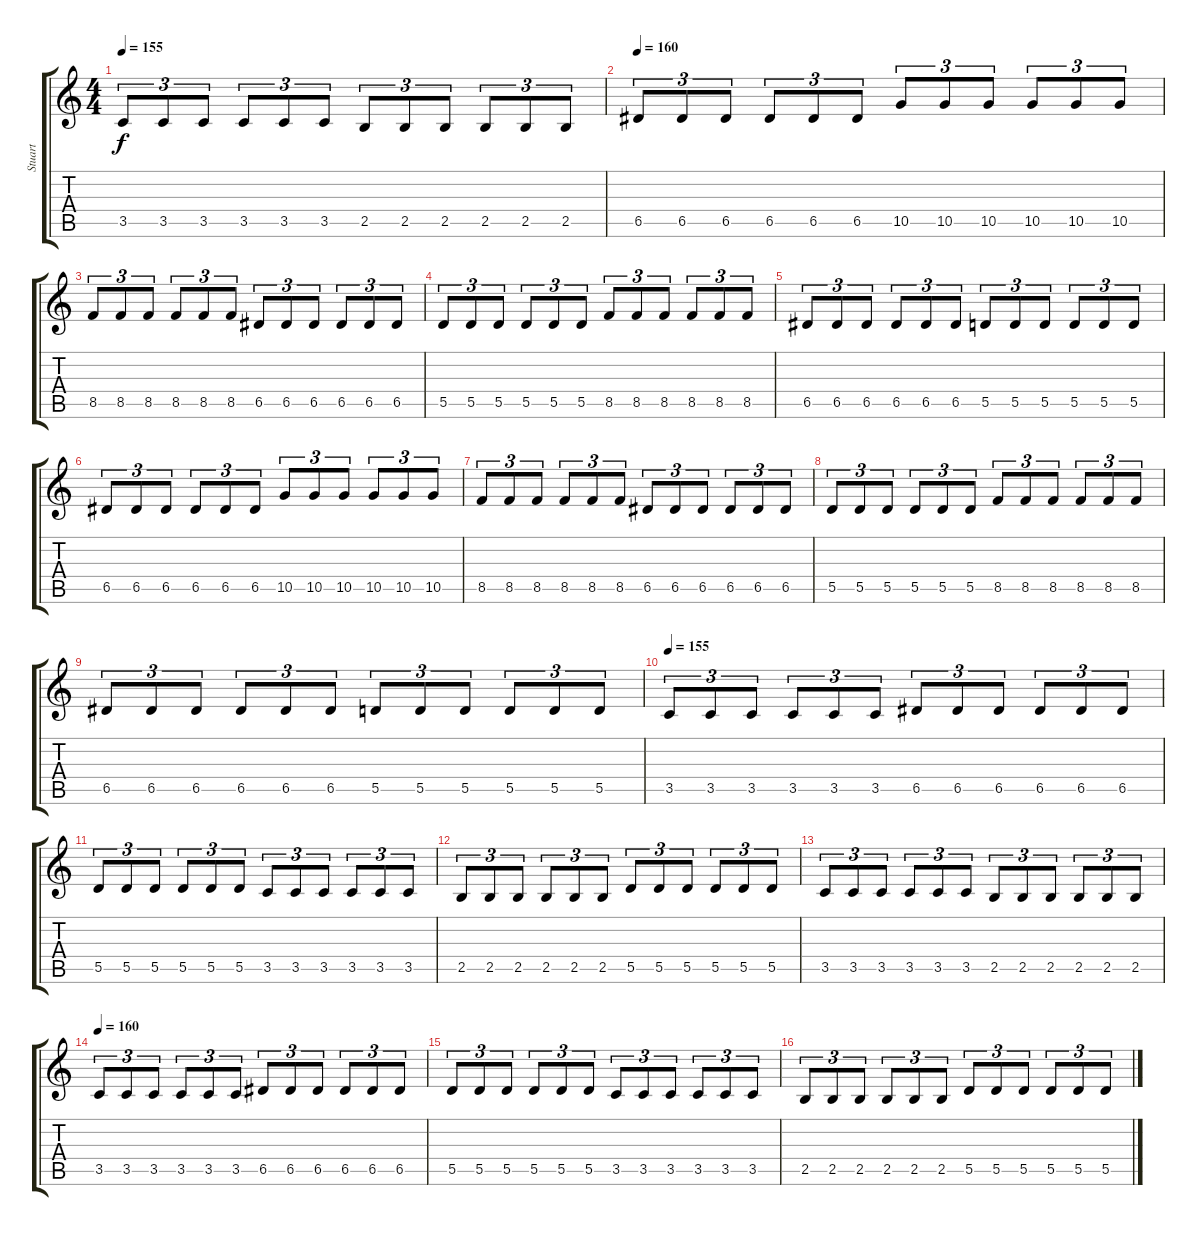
\track ("Stuart" "Stuart") {instrument distortionguitar}
\staff {score tabs}
\tuning (E4 B3 G3 D3 A2 E2) {hide}
\ts (4 4)
\tempo 155
\clef g2
\ks c
3.5.8{tu (3 2) dy f} 3.5.8{tu (3 2)} 3.5.8{tu (3 2)} 3.5.8{tu (3 2)} 3.5.8{tu (3 2)} 3.5.8{tu (3 2)} 2.5.8{tu (3 2)} 2.5.8{tu (3 2)} 2.5.8{tu (3 2)} 2.5.8{tu (3 2)} 2.5.8{tu (3 2)} 2.5.8{tu (3 2)} |
\tempo 160
6.5.8{tu (3 2)} 6.5.8{tu (3 2)} 6.5.8{tu (3 2)} 6.5.8{tu (3 2)} 6.5.8{tu (3 2)} 6.5.8{tu (3 2)} 10.5.8{tu (3 2)} 10.5.8{tu (3 2)} 10.5.8{tu (3 2)} 10.5.8{tu (3 2)} 10.5.8{tu (3 2)} 10.5.8{tu (3 2)} |
8.5.8{tu (3 2)} 8.5.8{tu (3 2)} 8.5.8{tu (3 2)} 8.5.8{tu (3 2)} 8.5.8{tu (3 2)} 8.5.8{tu (3 2)} 6.5.8{tu (3 2)} 6.5.8{tu (3 2)} 6.5.8{tu (3 2)} 6.5.8{tu (3 2)} 6.5.8{tu (3 2)} 6.5.8{tu (3 2)} |
5.5.8{tu (3 2)} 5.5.8{tu (3 2)} 5.5.8{tu (3 2)} 5.5.8{tu (3 2)} 5.5.8{tu (3 2)} 5.5.8{tu (3 2)} 8.5.8{tu (3 2)} 8.5.8{tu (3 2)} 8.5.8{tu (3 2)} 8.5.8{tu (3 2)} 8.5.8{tu (3 2)} 8.5.8{tu (3 2)} |
6.5.8{tu (3 2)} 6.5.8{tu (3 2)} 6.5.8{tu (3 2)} 6.5.8{tu (3 2)} 6.5.8{tu (3 2)} 6.5.8{tu (3 2)} 5.5.8{tu (3 2)} 5.5.8{tu (3 2)} 5.5.8{tu (3 2)} 5.5.8{tu (3 2)} 5.5.8{tu (3 2)} 5.5.8{tu (3 2)} |
6.5.8{tu (3 2)} 6.5.8{tu (3 2)} 6.5.8{tu (3 2)} 6.5.8{tu (3 2)} 6.5.8{tu (3 2)} 6.5.8{tu (3 2)} 10.5.8{tu (3 2)} 10.5.8{tu (3 2)} 10.5.8{tu (3 2)} 10.5.8{tu (3 2)} 10.5.8{tu (3 2)} 10.5.8{tu (3 2)} |
8.5.8{tu (3 2)} 8.5.8{tu (3 2)} 8.5.8{tu (3 2)} 8.5.8{tu (3 2)} 8.5.8{tu (3 2)} 8.5.8{tu (3 2)} 6.5.8{tu (3 2)} 6.5.8{tu (3 2)} 6.5.8{tu (3 2)} 6.5.8{tu (3 2)} 6.5.8{tu (3 2)} 6.5.8{tu (3 2)} |
5.5.8{tu (3 2)} 5.5.8{tu (3 2)} 5.5.8{tu (3 2)} 5.5.8{tu (3 2)} 5.5.8{tu (3 2)} 5.5.8{tu (3 2)} 8.5.8{tu (3 2)} 8.5.8{tu (3 2)} 8.5.8{tu (3 2)} 8.5.8{tu (3 2)} 8.5.8{tu (3 2)} 8.5.8{tu (3 2)} |
6.5.8{tu (3 2)} 6.5.8{tu (3 2)} 6.5.8{tu (3 2)} 6.5.8{tu (3 2)} 6.5.8{tu (3 2)} 6.5.8{tu (3 2)} 5.5.8{tu (3 2)} 5.5.8{tu (3 2)} 5.5.8{tu (3 2)} 5.5.8{tu (3 2)} 5.5.8{tu (3 2)} 5.5.8{tu (3 2)} |
\tempo 155
3.5.8{tu (3 2)} 3.5.8{tu (3 2)} 3.5.8{tu (3 2)} 3.5.8{tu (3 2)} 3.5.8{tu (3 2)} 3.5.8{tu (3 2)} 6.5.8{tu (3 2)} 6.5.8{tu (3 2)} 6.5.8{tu (3 2)} 6.5.8{tu (3 2)} 6.5.8{tu (3 2)} 6.5.8{tu (3 2)} |
5.5.8{tu (3 2)} 5.5.8{tu (3 2)} 5.5.8{tu (3 2)} 5.5.8{tu (3 2)} 5.5.8{tu (3 2)} 5.5.8{tu (3 2)} 3.5.8{tu (3 2)} 3.5.8{tu (3 2)} 3.5.8{tu (3 2)} 3.5.8{tu (3 2)} 3.5.8{tu (3 2)} 3.5.8{tu (3 2)} |
2.5.8{tu (3 2)} 2.5.8{tu (3 2)} 2.5.8{tu (3 2)} 2.5.8{tu (3 2)} 2.5.8{tu (3 2)} 2.5.8{tu (3 2)} 5.5.8{tu (3 2)} 5.5.8{tu (3 2)} 5.5.8{tu (3 2)} 5.5.8{tu (3 2)} 5.5.8{tu (3 2)} 5.5.8{tu (3 2)} |
3.5.8{tu (3 2)} 3.5.8{tu (3 2)} 3.5.8{tu (3 2)} 3.5.8{tu (3 2)} 3.5.8{tu (3 2)} 3.5.8{tu (3 2)} 2.5.8{tu (3 2)} 2.5.8{tu (3 2)} 2.5.8{tu (3 2)} 2.5.8{tu (3 2)} 2.5.8{tu (3 2)} 2.5.8{tu (3 2)} |
\tempo 160
3.5.8{tu (3 2)} 3.5.8{tu (3 2)} 3.5.8{tu (3 2)} 3.5.8{tu (3 2)} 3.5.8{tu (3 2)} 3.5.8{tu (3 2)} 6.5.8{tu (3 2)} 6.5.8{tu (3 2)} 6.5.8{tu (3 2)} 6.5.8{tu (3 2)} 6.5.8{tu (3 2)} 6.5.8{tu (3 2)} |
5.5.8{tu (3 2)} 5.5.8{tu (3 2)} 5.5.8{tu (3 2)} 5.5.8{tu (3 2)} 5.5.8{tu (3 2)} 5.5.8{tu (3 2)} 3.5.8{tu (3 2)} 3.5.8{tu (3 2)} 3.5.8{tu (3 2)} 3.5.8{tu (3 2)} 3.5.8{tu (3 2)} 3.5.8{tu (3 2)} |
2.5.8{tu (3 2)} 2.5.8{tu (3 2)} 2.5.8{tu (3 2)} 2.5.8{tu (3 2)} 2.5.8{tu (3 2)} 2.5.8{tu (3 2)} 5.5.8{tu (3 2)} 5.5.8{tu (3 2)} 5.5.8{tu (3 2)} 5.5.8{tu (3 2)} 5.5.8{tu (3 2)} 5.5.8{tu (3 2)}
